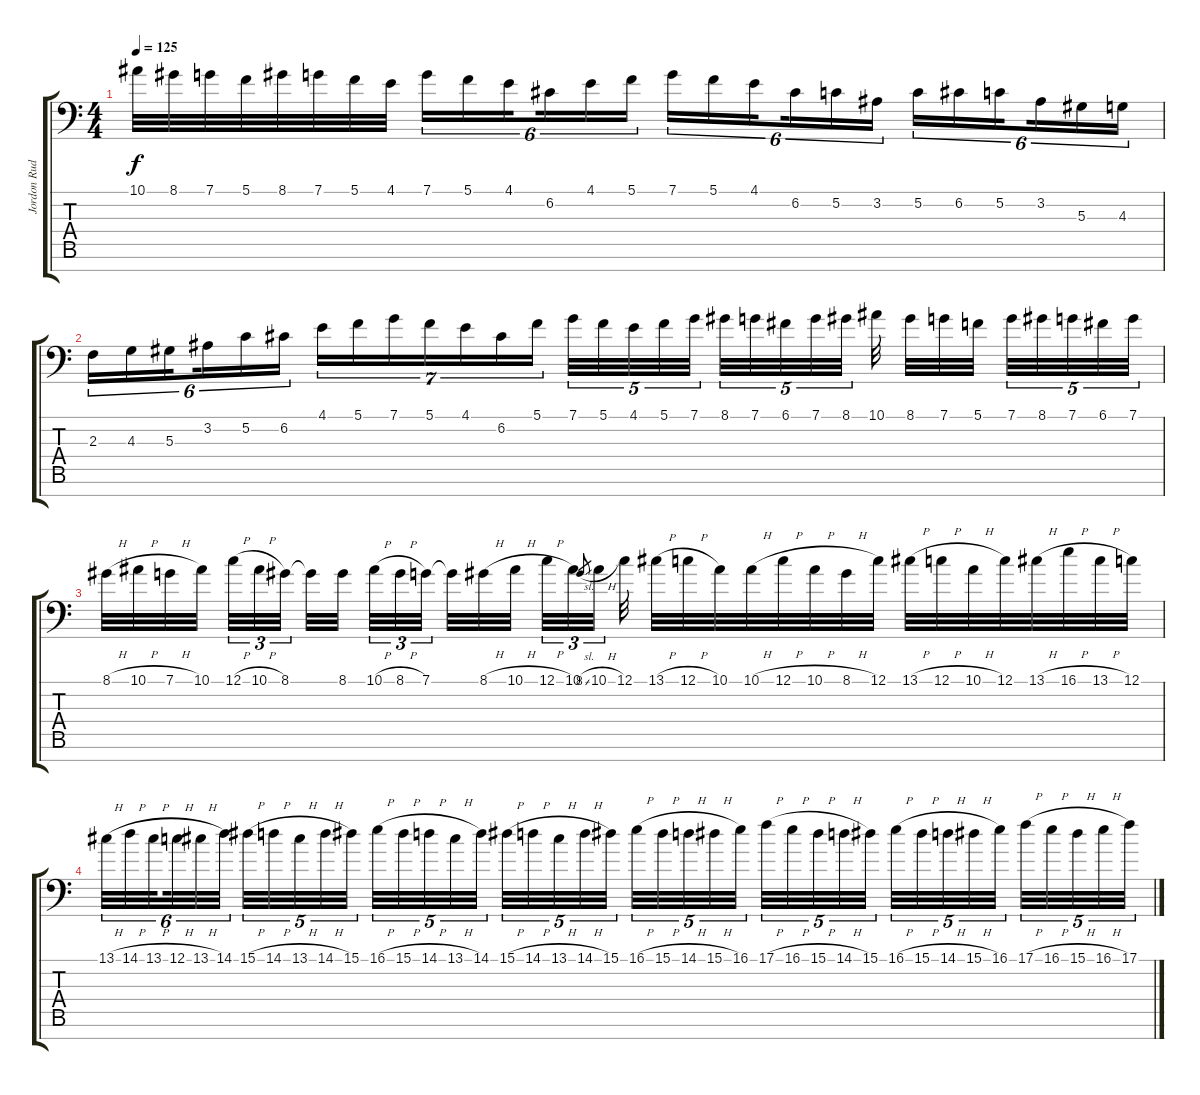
\track ("Jordon Rudess" "Jordon Rud") {instrument synthstrings1}
\staff {score tabs}
\tuning (C4 G3 Eb3 Bb2 F2 C2 G1) {hide}
\ts (4 4)
\tempo 125
\clef f4
\ks c
10.1.32{dy f} 8.1.32 7.1.32 5.1.32 8.1.32 7.1.32 5.1.32 4.1.32 7.1.16{tu (6 4)} 5.1.16{tu (6 4)} 4.1.16{tu (6 4) beam splitsecondary} 6.2.16{tu (6 4)} 4.1.16{tu (6 4)} 5.1.16{tu (6 4)} 7.1.16{tu (6 4)} 5.1.16{tu (6 4)} 4.1.16{tu (6 4) beam splitsecondary} 6.2.16{tu (6 4)} 5.2.16{tu (6 4)} 3.2.16{tu (6 4)} 5.2.16{tu (6 4)} 6.2.16{tu (6 4)} 5.2.16{tu (6 4) beam splitsecondary} 3.2.16{tu (6 4)} 5.3.16{tu (6 4)} 4.3.16{tu (6 4)} |
2.3.16{tu (6 4)} 4.3.16{tu (6 4)} 5.3.16{tu (6 4) beam splitsecondary} 3.2.16{tu (6 4)} 5.2.16{tu (6 4)} 6.2.16{tu (6 4)} 4.1.16{tu (7 4)} 5.1.16{tu (7 4)} 7.1.16{tu (7 4)} 5.1.16{tu (7 4)} 4.1.16{tu (7 4)} 6.2.16{tu (7 4)} 5.1.16{tu (7 4)} 7.1.32{tu (5 4)} 5.1.32{tu (5 4)} 4.1.32{tu (5 4)} 5.1.32{tu (5 4)} 7.1.32{tu (5 4) beam splitsecondary} 8.1.32{tu (5 4)} 7.1.32{tu (5 4)} 6.1.32{tu (5 4)} 7.1.32{tu (5 4)} 8.1.32{tu (5 4)} 10.1.32 8.1.32 7.1.32 5.1.32{beam splitsecondary} 7.1.32{tu (5 4)} 8.1.32{tu (5 4)} 7.1.32{tu (5 4)} 6.1.32{tu (5 4)} 7.1.32{tu (5 4)} |
8.1{h}.32 10.1{h}.32 7.1{h}.32 10.1.32{beam splitsecondary} 12.1{h}.32{tu (3 2)} 10.1{h}.32{tu (3 2)} 8.1.32{tu (3 2) beam splitsecondary} 8.1{t}.32 8.1.32 10.1{h}.32{tu (3 2)} 8.1{h}.32{tu (3 2)} 7.1.32{tu (3 2) beam splitsecondary} 7.1{t}.32 8.1{h}.32 10.1{h}.32{beam splitsecondary} 12.1{h}.32{tu (3 2)} 10.1.32{tu (3 2)} 8.1{sl}.8{gr} 10.1{h}.32{tu (3 2) beam splitsecondary} 12.1.32 13.1{h}.32 12.1{h}.32 10.1.32 10.1{h}.32 12.1{h}.32 10.1{h}.32 8.1{h}.32 12.1.32 13.1{h}.32 12.1{h}.32 10.1{h}.32 12.1.32 13.1{h}.32 16.1{h}.32 13.1{h}.32 12.1.32 |
13.1{h}.32{tu (6 4)} 14.1{h}.32{tu (6 4)} 13.1{h}.32{tu (6 4) beam splitsecondary} 12.1{h}.32{tu (6 4)} 13.1{h}.32{tu (6 4)} 14.1.32{tu (6 4) beam splitsecondary} 15.1{h}.32{tu (5 4)} 14.1{h}.32{tu (5 4)} 13.1{h}.32{tu (5 4)} 14.1{h}.32{tu (5 4)} 15.1.32{tu (5 4)} 16.1{h}.32{tu (5 4)} 15.1{h}.32{tu (5 4)} 14.1{h}.32{tu (5 4)} 13.1{h}.32{tu (5 4)} 14.1.32{tu (5 4) beam splitsecondary} 15.1{h}.32{tu (5 4)} 14.1{h}.32{tu (5 4)} 13.1{h}.32{tu (5 4)} 14.1{h}.32{tu (5 4)} 15.1.32{tu (5 4)} 16.1{h}.32{tu (5 4)} 15.1{h}.32{tu (5 4)} 14.1{h}.32{tu (5 4)} 15.1{h}.32{tu (5 4)} 16.1.32{tu (5 4) beam splitsecondary} 17.1{h}.32{tu (5 4)} 16.1{h}.32{tu (5 4)} 15.1{h}.32{tu (5 4)} 14.1{h}.32{tu (5 4)} 15.1.32{tu (5 4)} 16.1{h}.32{tu (5 4)} 15.1{h}.32{tu (5 4)} 14.1{h}.32{tu (5 4)} 15.1{h}.32{tu (5 4)} 16.1.32{tu (5 4) beam splitsecondary} 17.1{h}.32{tu (5 4)} 16.1{h}.32{tu (5 4)} 15.1{h}.32{tu (5 4)} 16.1{h}.32{tu (5 4)} 17.1.32{tu (5 4)}
